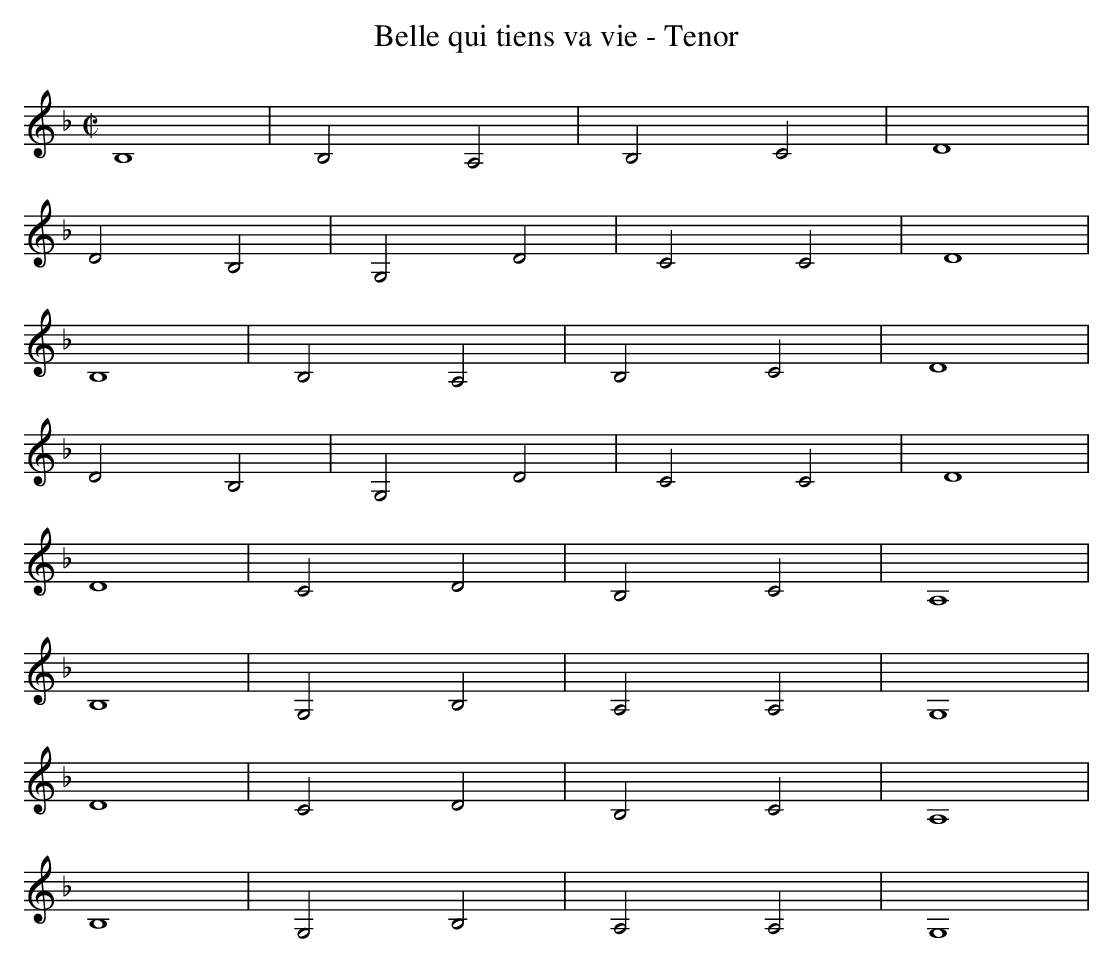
X:1
T:Belle qui tiens va vie - Tenor
M:C|
L:1/2
K:Gdor
B,2 | B,A, | B,C | D2 |
DB, | G,D | CC | D2 |
B,2 | B,A, | B,C | D2 |
DB, | G,D | CC | D2 |
D2 | CD | B,C | A,2 |
B,2 | G,B, | A,A, | G,2 |
D2 | CD | B,C | A,2 |
B,2 | G,B, | A,A, | G,2 |
